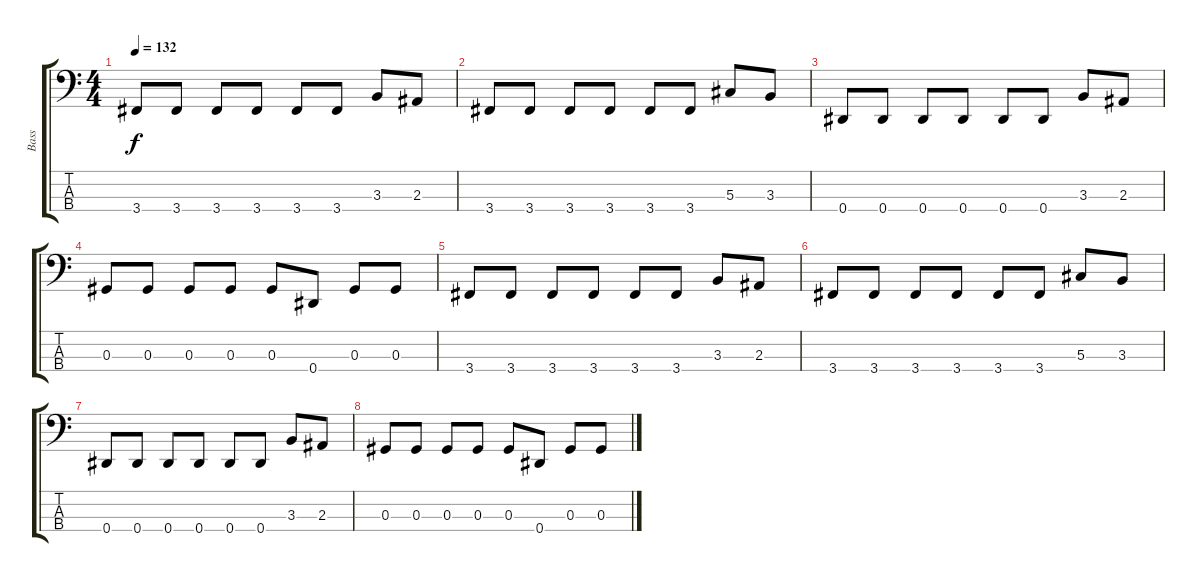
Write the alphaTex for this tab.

\track ("Bass" "Bass") {instrument electricbassfinger}
\staff {score tabs}
\tuning (Gb2 Db2 Ab1 Eb1) {hide}
\ts (4 4)
\tempo 132
\clef f4
\ks c
3.4.8{dy f volume 9} 3.4.8 3.4.8 3.4.8 3.4.8 3.4.8 3.3.8 2.3.8 |
3.4.8 3.4.8 3.4.8 3.4.8 3.4.8 3.4.8 5.3.8 3.3.8 |
0.4.8{volume 7} 0.4.8 0.4.8 0.4.8 0.4.8 0.4.8 3.3.8 2.3.8 |
0.3.8 0.3.8 0.3.8 0.3.8 0.3.8 0.4.8 0.3.8 0.3.8 |
3.4.8{volume 4} 3.4.8 3.4.8 3.4.8 3.4.8 3.4.8 3.3.8 2.3.8 |
3.4.8 3.4.8 3.4.8 3.4.8 3.4.8 3.4.8 5.3.8 3.3.8 |
0.4.8{volume 0} 0.4.8 0.4.8 0.4.8 0.4.8 0.4.8 3.3.8 2.3.8 |
0.3.8 0.3.8 0.3.8 0.3.8 0.3.8 0.4.8 0.3.8 0.3.8
